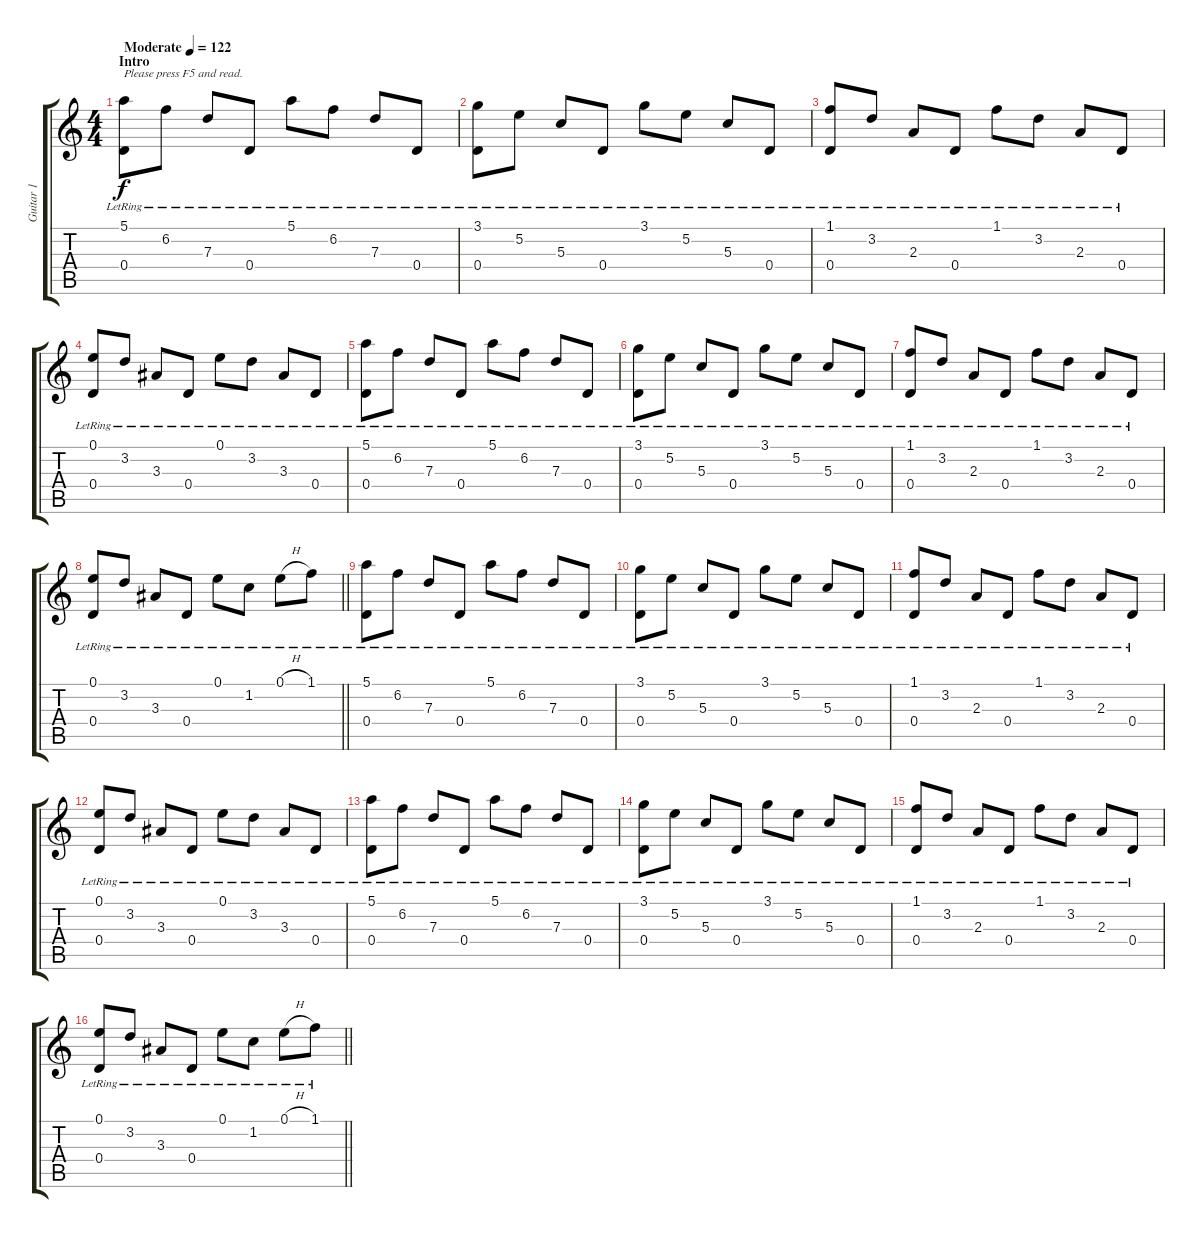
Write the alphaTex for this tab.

\track ("Guitar 1" "Guitar 1") {instrument electricguitarjazz}
\staff {score tabs}
\tuning (E4 B3 G3 D3 A2 D2) {hide}
\ts (4 4)
\section ("" "Intro")
\tempo (122 "Moderate")
\clef g2
\ks c
(5.1{lr} 0.4{lr}).8{txt "Please press F5 and read." dy f instrument electricguitarjazz} 6.2{lr}.8 7.3{lr}.8 0.4{lr}.8 5.1{lr}.8 6.2{lr}.8 7.3{lr}.8 0.4{lr}.8 |
(3.1{lr} 0.4{lr}).8 5.2{lr}.8 5.3{lr}.8 0.4{lr}.8 3.1{lr}.8 5.2{lr}.8 5.3{lr}.8 0.4{lr}.8 |
(1.1{lr} 0.4{lr}).8 3.2{lr}.8 2.3{lr}.8 0.4{lr}.8 1.1{lr}.8 3.2{lr}.8 2.3{lr}.8 0.4{lr}.8 |
(0.1{lr} 0.4{lr}).8 3.2{lr}.8 3.3{lr}.8 0.4{lr}.8 0.1{lr}.8 3.2{lr}.8 3.3{lr}.8 0.4{lr}.8 |
(5.1{lr} 0.4{lr}).8 6.2{lr}.8 7.3{lr}.8 0.4{lr}.8 5.1{lr}.8 6.2{lr}.8 7.3{lr}.8 0.4{lr}.8 |
(3.1{lr} 0.4{lr}).8 5.2{lr}.8 5.3{lr}.8 0.4{lr}.8 3.1{lr}.8 5.2{lr}.8 5.3{lr}.8 0.4{lr}.8 |
(1.1{lr} 0.4{lr}).8 3.2{lr}.8 2.3{lr}.8 0.4{lr}.8 1.1{lr}.8 3.2{lr}.8 2.3{lr}.8 0.4{lr}.8 |
\barLineRight lightlight
(0.1{lr} 0.4{lr}).8 3.2{lr}.8 3.3{lr}.8 0.4{lr}.8 0.1{lr}.8 1.2{lr}.8 0.1{h lr}.8 1.1{lr}.8 |
\section ("" "")
(5.1{lr} 0.4{lr}).8 6.2{lr}.8 7.3{lr}.8 0.4{lr}.8 5.1{lr}.8 6.2{lr}.8 7.3{lr}.8 0.4{lr}.8 |
(3.1{lr} 0.4{lr}).8 5.2{lr}.8 5.3{lr}.8 0.4{lr}.8 3.1{lr}.8 5.2{lr}.8 5.3{lr}.8 0.4{lr}.8 |
(1.1{lr} 0.4{lr}).8 3.2{lr}.8 2.3{lr}.8 0.4{lr}.8 1.1{lr}.8 3.2{lr}.8 2.3{lr}.8 0.4{lr}.8 |
(0.1{lr} 0.4{lr}).8 3.2{lr}.8 3.3{lr}.8 0.4{lr}.8 0.1{lr}.8 3.2{lr}.8 3.3{lr}.8 0.4{lr}.8 |
(5.1{lr} 0.4{lr}).8 6.2{lr}.8 7.3{lr}.8 0.4{lr}.8 5.1{lr}.8 6.2{lr}.8 7.3{lr}.8 0.4{lr}.8 |
(3.1{lr} 0.4{lr}).8 5.2{lr}.8 5.3{lr}.8 0.4{lr}.8 3.1{lr}.8 5.2{lr}.8 5.3{lr}.8 0.4{lr}.8 |
(1.1{lr} 0.4{lr}).8 3.2{lr}.8 2.3{lr}.8 0.4{lr}.8 1.1{lr}.8 3.2{lr}.8 2.3{lr}.8 0.4{lr}.8 |
\barLineRight lightlight
(0.1{lr} 0.4{lr}).8 3.2{lr}.8 3.3{lr}.8 0.4{lr}.8 0.1{lr}.8 1.2{lr}.8 0.1{h lr}.8 1.1{lr}.8
